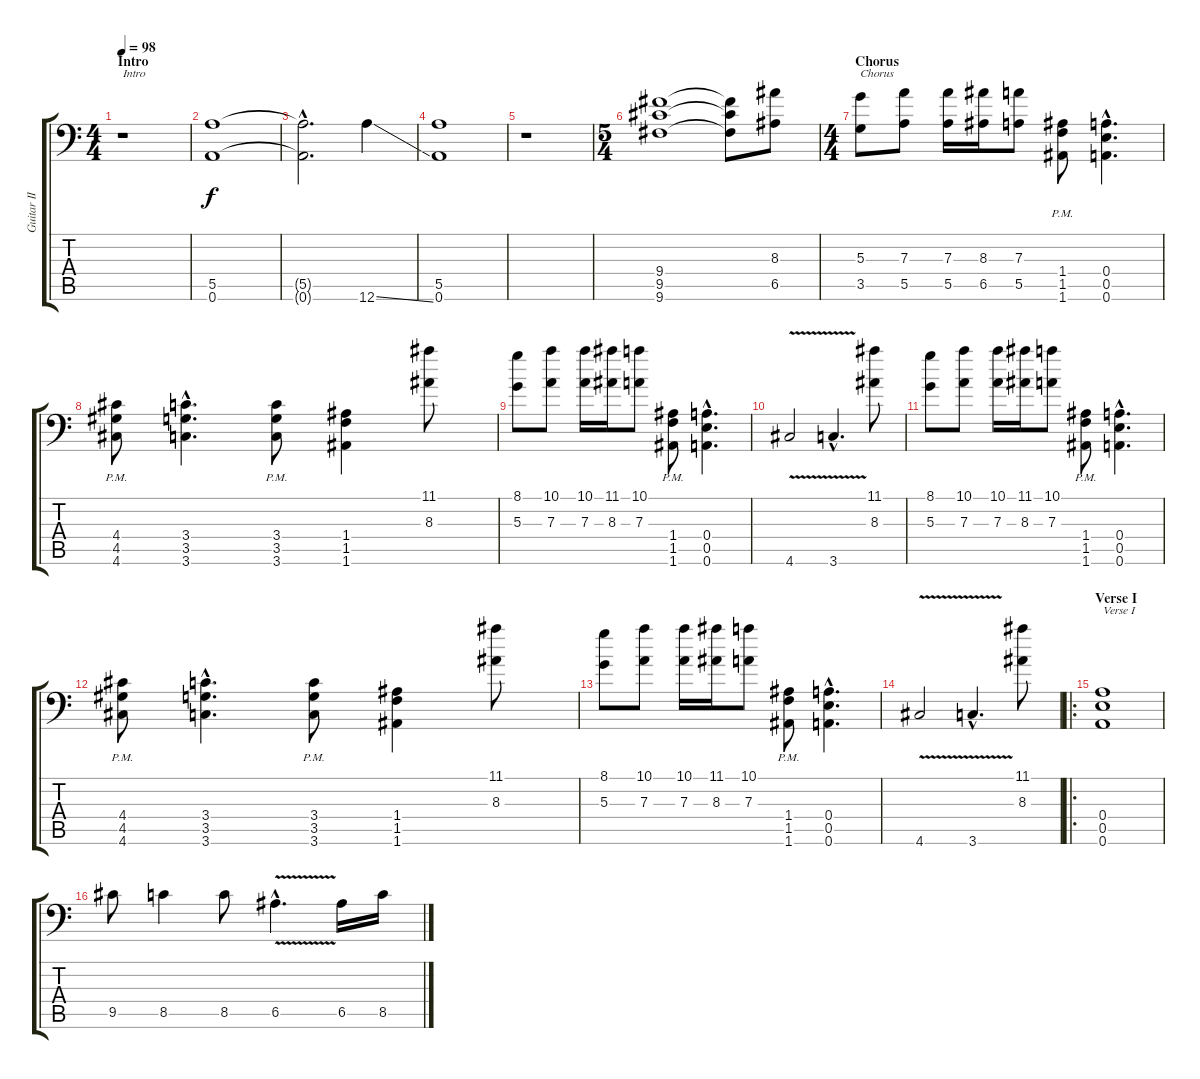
\track ("Guitar II [Dallas Toler-Wade]" "Guitar II ") {instrument distortionguitar}
\staff {score tabs}
\tuning (B3 Gb3 D3 A2 E2 A1) {hide}
\ts (4 4)
\section ("" "Intro")
\tempo 98
\clef f4
\ks c
r.1{txt "Intro" dy f instrument distortionguitar} |
(5.5 0.6).1 |
(5.5{hac t} 0.6{hac t}).2{d} 12.6{ss}.4 |
(5.5 0.6).1 |
r.1 |
\ts (5 4)
(9.4 9.5 9.6).1 (9.4{t} 9.5{t} 9.6{t}).8 (8.3 6.5).8 |
\ts (4 4)
\section ("" "Chorus")
(5.3 3.5).8{txt "Chorus"} (7.3 5.5).8 (7.3 5.5).16 (8.3 6.5).16 (7.3 5.5).8 (1.4{pm} 1.5{pm} 1.6{pm}).8 (0.4{hac} 0.5{hac} 0.6{hac}).4{d} |
(4.4{pm} 4.5{pm} 4.6{pm}).8 (3.4{hac} 3.5{hac} 3.6{hac}).4{d} (3.4{pm} 3.5{pm} 3.6{pm}).8 (1.4 1.5 1.6).4 (11.1 8.3).8 |
(8.1 5.3).8 (10.1 7.3).8 (10.1 7.3).16 (11.1 8.3).16 (10.1 7.3).8 (1.4{pm} 1.5{pm} 1.6{pm}).8 (0.4{hac} 0.5{hac} 0.6{hac}).4{d} |
4.6{v}.2 3.6{v hac}.4{d} (11.1 8.3).8 |
(8.1 5.3).8 (10.1 7.3).8 (10.1 7.3).16 (11.1 8.3).16 (10.1 7.3).8 (1.4{pm} 1.5{pm} 1.6{pm}).8 (0.4{hac} 0.5{hac} 0.6{hac}).4{d} |
(4.4{pm} 4.5{pm} 4.6{pm}).8 (3.4{hac} 3.5{hac} 3.6{hac}).4{d} (3.4{pm} 3.5{pm} 3.6{pm}).8 (1.4 1.5 1.6).4 (11.1 8.3).8 |
(8.1 5.3).8 (10.1 7.3).8 (10.1 7.3).16 (11.1 8.3).16 (10.1 7.3).8 (1.4{pm} 1.5{pm} 1.6{pm}).8 (0.4{hac} 0.5{hac} 0.6{hac}).4{d} |
4.6{v}.2 3.6{v hac}.4{d} (11.1 8.3).8 |
\ro
\section ("" "Verse I")
(0.4 0.5 0.6).1{txt "Verse I"} |
9.5.8 8.5.4 8.5.8 6.5{v hac}.4{d} 6.5.16 8.5.16
